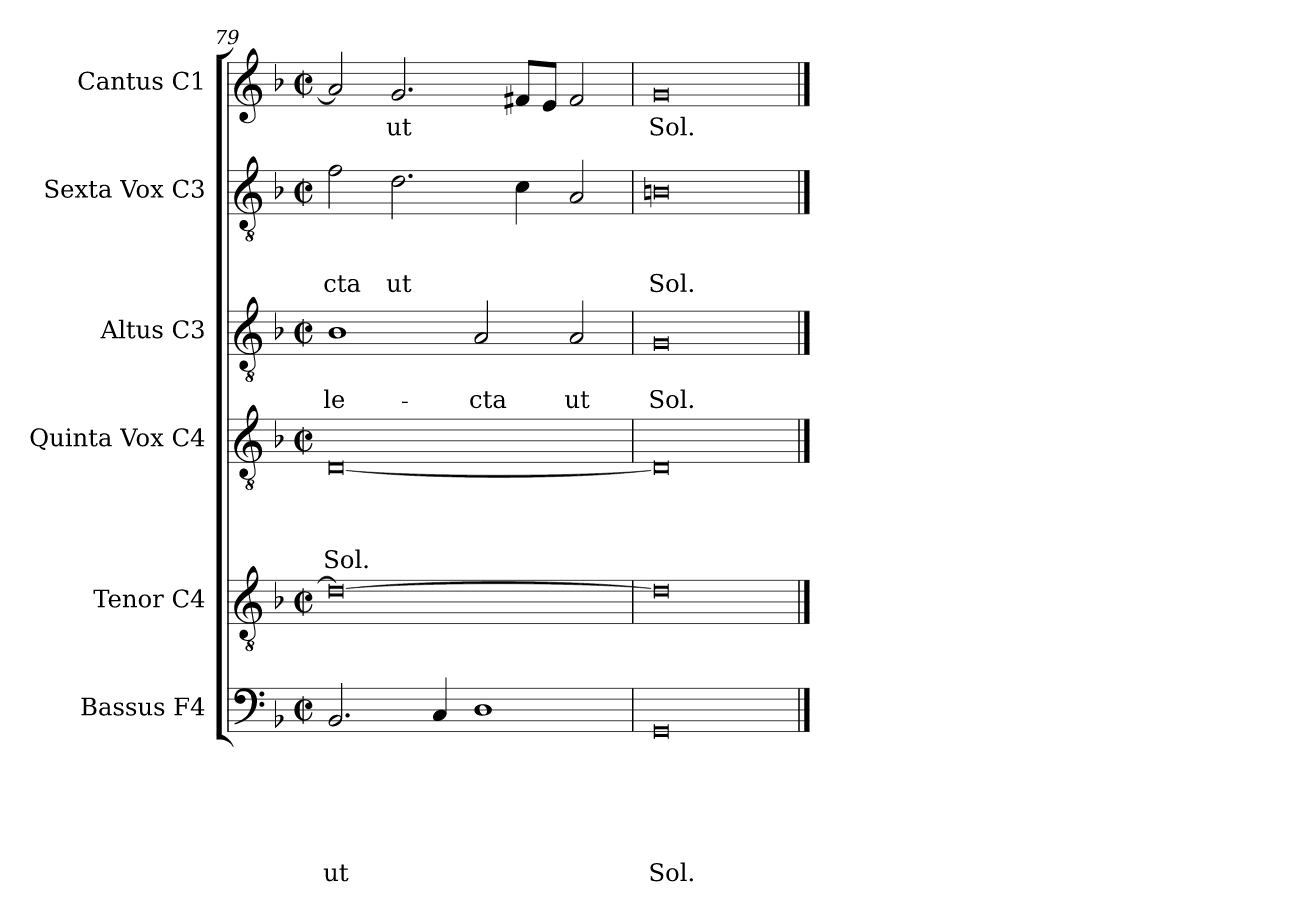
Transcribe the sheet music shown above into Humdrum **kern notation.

**kern	**text	**text	**text	**text	**text	**text	**kern	**kern	**text	**text	**text	**text	**kern	**text	**text	**kern	**text	**text	**text	**kern	**text
*part6	*part6	*part6	*part6	*part6	*part6	*part6	*part5	*part4	*part4	*part4	*part4	*part4	*part3	*part3	*part3	*part2	*part2	*part2	*part2	*part1	*part1
*staff6	*staff6	*staff6	*staff6	*staff6	*staff6	*staff6	*staff5	*staff4	*staff4	*staff4	*staff4	*staff4	*staff3	*staff3	*staff3	*staff2	*staff2	*staff2	*staff2	*staff1	*staff1
*I"Bassus F4	*	*	*	*	*	*	*I"Tenor C4	*I"Quinta Vox C4	*	*	*	*	*I"Altus C3	*	*	*I"Sexta Vox C3	*	*	*	*I"Cantus C1	*
*I'B	*	*	*	*	*	*	*I'T	*	*	*	*	*	*I'A	*	*	*	*	*	*	*I'C	*
*clefF4	*	*	*	*	*	*	*clefGv2	*clefGv2	*	*	*	*	*clefGv2	*	*	*clefGv2	*	*	*	*clefG2	*
*k[b-]	*	*	*	*	*	*	*k[b-]	*k[b-]	*	*	*	*	*k[b-]	*	*	*k[b-]	*	*	*	*k[b-]	*
*F:	*	*	*	*	*	*	*F:	*F:	*	*	*	*	*F:	*	*	*F:	*	*	*	*F:	*
*M2/2	*	*	*	*	*	*	*M2/2	*M2/2	*	*	*	*	*M2/2	*	*	*M2/2	*	*	*	*M2/2	*
*met(c|)	*	*	*	*	*	*	*met(c|)	*met(c|)	*	*	*	*	*met(c|)	*	*	*met(c|)	*	*	*	*met(c|)	*
=79	=79	=79	=79	=79	=79	=79	=79	=79	=79	=79	=79	=79	=79	=79	=79	=79	=79	=79	=79	=79	=79
!	!	!	!	!	!	!LO:LY:b	!	!	!	!	!	!LO:LY:b	!	!	!LO:LY:b	!	!	!	!LO:LY:b	!	!
2.BB-/	.	.	.	.	.	ut	0d_	[0D	.	.	.	Sol.	1B-	.	-le-	2f\	.	.	-cta	2a/]	.
!	!	!	!	!	!	!	!	!	!	!	!	!	!	!	!	!	!	!	!LO:LY:b	!	!LO:LY:b
.	.	.	.	.	.	.	.	.	.	.	.	.	.	.	.	2.d\	.	.	ut	2.g/	ut
4C/	.	.	.	.	.	.	.	.	.	.	.	.	.	.	.	.	.	.	.	.	.
!	!	!	!	!	!	!	!	!	!	!	!	!	!	!	!LO:LY:b	!	!	!	!	!	!
1D	.	.	.	.	.	.	.	.	.	.	.	.	2A/	.	-cta	.	.	.	.	.	.
.	.	.	.	.	.	.	.	.	.	.	.	.	.	.	.	4c\	.	.	.	8f#X/L	.
.	.	.	.	.	.	.	.	.	.	.	.	.	.	.	.	.	.	.	.	8e/J	.
!	!	!	!	!	!	!	!	!	!	!	!	!	!	!	!LO:LY:b	!	!	!	!	!	!
.	.	.	.	.	.	.	.	.	.	.	.	.	2A/	.	ut	2A/	.	.	.	2f#/	.
=80	=80	=80	=80	=80	=80	=80	=80	=80	=80	=80	=80	=80	=80	=80	=80	=80	=80	=80	=80	=80	=80
!	!	!	!	!	!	!LO:LY:b	!	!	!	!	!	!	!	!	!LO:LY:b	!	!	!	!LO:LY:b	!	!LO:LY:b
0GG	.	.	.	.	.	Sol.	0d]	0D]	.	.	.	.	0G	.	Sol.	0Bn	.	.	Sol.	0g	Sol.
==	==	==	==	==	==	==	==	==	==	==	==	==	==	==	==	==	==	==	==	==	==
*-	*-	*-	*-	*-	*-	*-	*-	*-	*-	*-	*-	*-	*-	*-	*-	*-	*-	*-	*-	*-	*-
